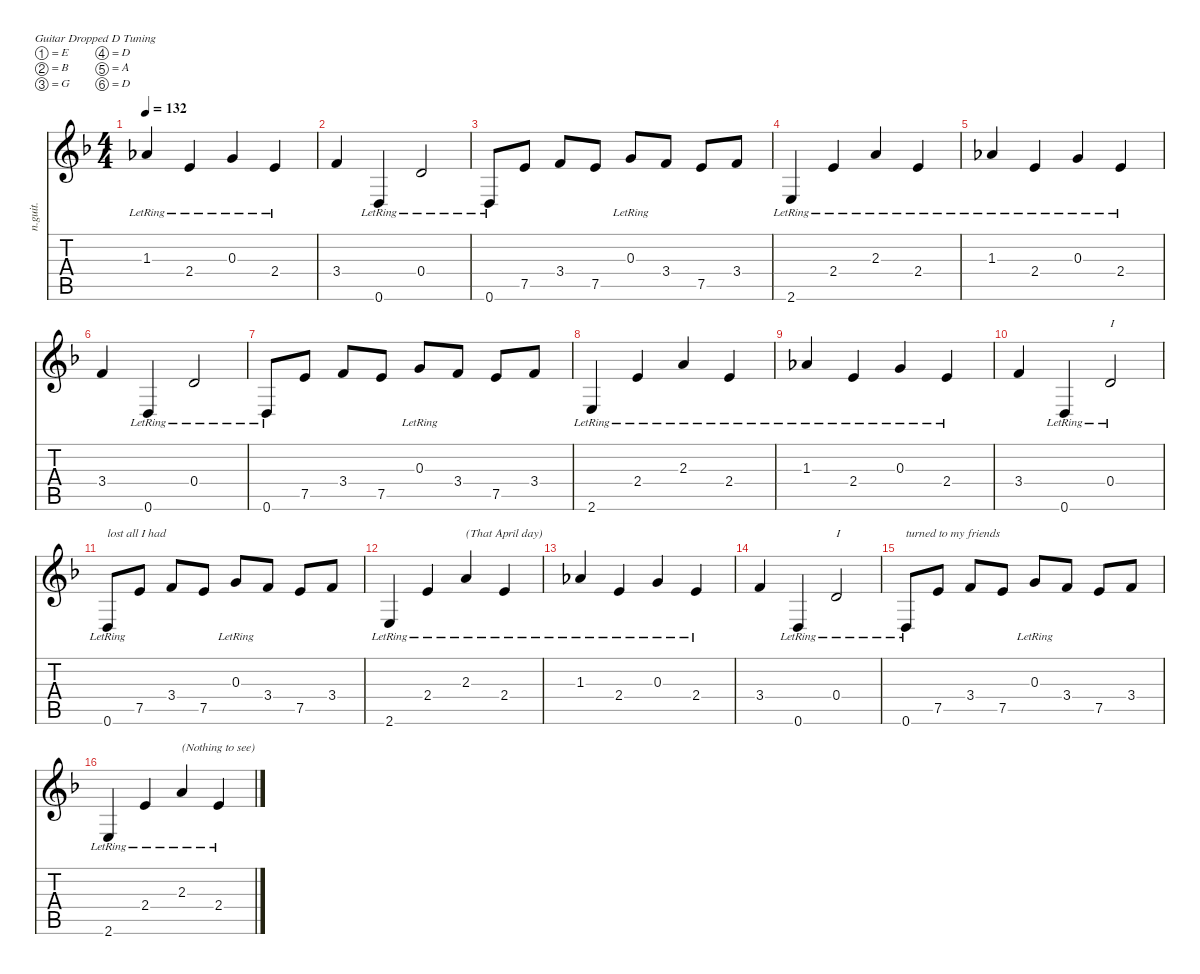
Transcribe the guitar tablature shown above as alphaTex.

\defaultSystemsLayout 4
\hideDynamics
\bracketExtendMode nobrackets
\otherSystemsTrackNameOrientation horizontal
\track ("Acoustic Guitar" "n.guit.") {instrument acousticguitarnylon}
\staff {score tabs}
\tuning (E4 B3 G3 D3 A2 D2)
\ts (4 4)
\tempo 132
\clef g2
\ks dminor
1.3{lr acc b}.4{dy f beam Up} 2.4{lr acc forcenatural}.4{beam Up} 0.3{lr acc forcenatural}.4{beam Up} 2.4{lr acc forcenatural}.4{beam Up} |
3.4{acc forcenatural}.4{beam Up} 0.6{lr acc forcenatural}.4{beam Up} 0.4{lr acc forcenatural}.2{beam Up} |
0.6{lr acc forcenatural}.8{beam Up} 7.5{acc forcenatural}.8{beam Up} 3.4{acc forcenatural}.8{beam Up} 7.5{acc forcenatural}.8{beam Up} 0.3{lr acc forcenatural}.8{beam Up} 3.4{acc forcenatural}.8{beam Up} 7.5{acc forcenatural}.8{beam Up} 3.4{acc forcenatural}.8{beam Up} |
2.6{lr acc forcenatural}.4{beam Up} 2.4{lr acc forcenatural}.4{beam Up} 2.3{lr acc forcenatural}.4{beam Up} 2.4{lr acc forcenatural}.4{beam Up} |
1.3{lr acc b}.4{beam Up} 2.4{lr acc forcenatural}.4{beam Up} 0.3{lr acc forcenatural}.4{beam Up} 2.4{lr acc forcenatural}.4{beam Up} |
3.4{acc forcenatural}.4{beam Up} 0.6{lr acc forcenatural}.4{beam Up} 0.4{lr acc forcenatural}.2{beam Up} |
0.6{lr acc forcenatural}.8{beam Up} 7.5{acc forcenatural}.8{beam Up} 3.4{acc forcenatural}.8{beam Up} 7.5{acc forcenatural}.8{beam Up} 0.3{lr acc forcenatural}.8{beam Up} 3.4{acc forcenatural}.8{beam Up} 7.5{acc forcenatural}.8{beam Up} 3.4{acc forcenatural}.8{beam Up} |
2.6{lr acc forcenatural}.4{beam Up} 2.4{lr acc forcenatural}.4{beam Up} 2.3{lr acc forcenatural}.4{beam Up} 2.4{lr acc forcenatural}.4{beam Up} |
1.3{lr acc b}.4{beam Up} 2.4{lr acc forcenatural}.4{beam Up} 0.3{lr acc forcenatural}.4{beam Up} 2.4{lr acc forcenatural}.4{beam Up} |
3.4{acc forcenatural}.4{beam Up} 0.6{lr acc forcenatural}.4{beam Up} 0.4{lr acc forcenatural}.2{txt "I" beam Up} |
0.6{lr acc forcenatural}.8{txt "lost all I had" beam Up} 7.5{acc forcenatural}.8{beam Up} 3.4{acc forcenatural}.8{beam Up} 7.5{acc forcenatural}.8{beam Up} 0.3{lr acc forcenatural}.8{beam Up} 3.4{acc forcenatural}.8{beam Up} 7.5{acc forcenatural}.8{beam Up} 3.4{acc forcenatural}.8{beam Up} |
2.6{lr acc forcenatural}.4{beam Up} 2.4{lr acc forcenatural}.4{beam Up} 2.3{lr acc forcenatural}.4{txt "(That April day)" beam Up} 2.4{lr acc forcenatural}.4{beam Up} |
1.3{lr acc b}.4{beam Up} 2.4{lr acc forcenatural}.4{beam Up} 0.3{lr acc forcenatural}.4{beam Up} 2.4{lr acc forcenatural}.4{beam Up} |
3.4{acc forcenatural}.4{beam Up} 0.6{lr acc forcenatural}.4{beam Up} 0.4{lr acc forcenatural}.2{txt "I" beam Up} |
0.6{lr acc forcenatural}.8{txt "turned to my friends" beam Up} 7.5{acc forcenatural}.8{beam Up} 3.4{acc forcenatural}.8{beam Up} 7.5{acc forcenatural}.8{beam Up} 0.3{lr acc forcenatural}.8{beam Up} 3.4{acc forcenatural}.8{beam Up} 7.5{acc forcenatural}.8{beam Up} 3.4{acc forcenatural}.8{beam Up} |
2.6{lr acc forcenatural}.4{beam Up} 2.4{lr acc forcenatural}.4{beam Up} 2.3{lr acc forcenatural}.4{txt "(Nothing to see)" beam Up} 2.4{lr acc forcenatural}.4{beam Up}
